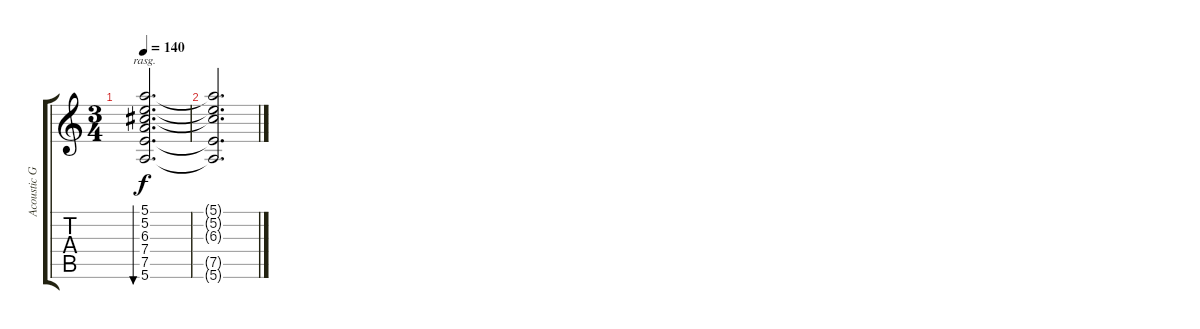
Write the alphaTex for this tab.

\track ("Acoustic Guitar" "Acoustic G") {instrument acousticguitarsteel}
\staff {score tabs}
\tuning (E4 B3 G3 D3 A2 E2) {hide}
\ts (3 4)
\tempo 140
\clef g2
\ks c
(5.1 5.2 6.3 7.4 7.5 5.6).2{d bu 240 rasg ii dy f} |
(5.1{t} 5.2{t} 6.3{t} 7.5{t} 5.6{t}).2{d}
